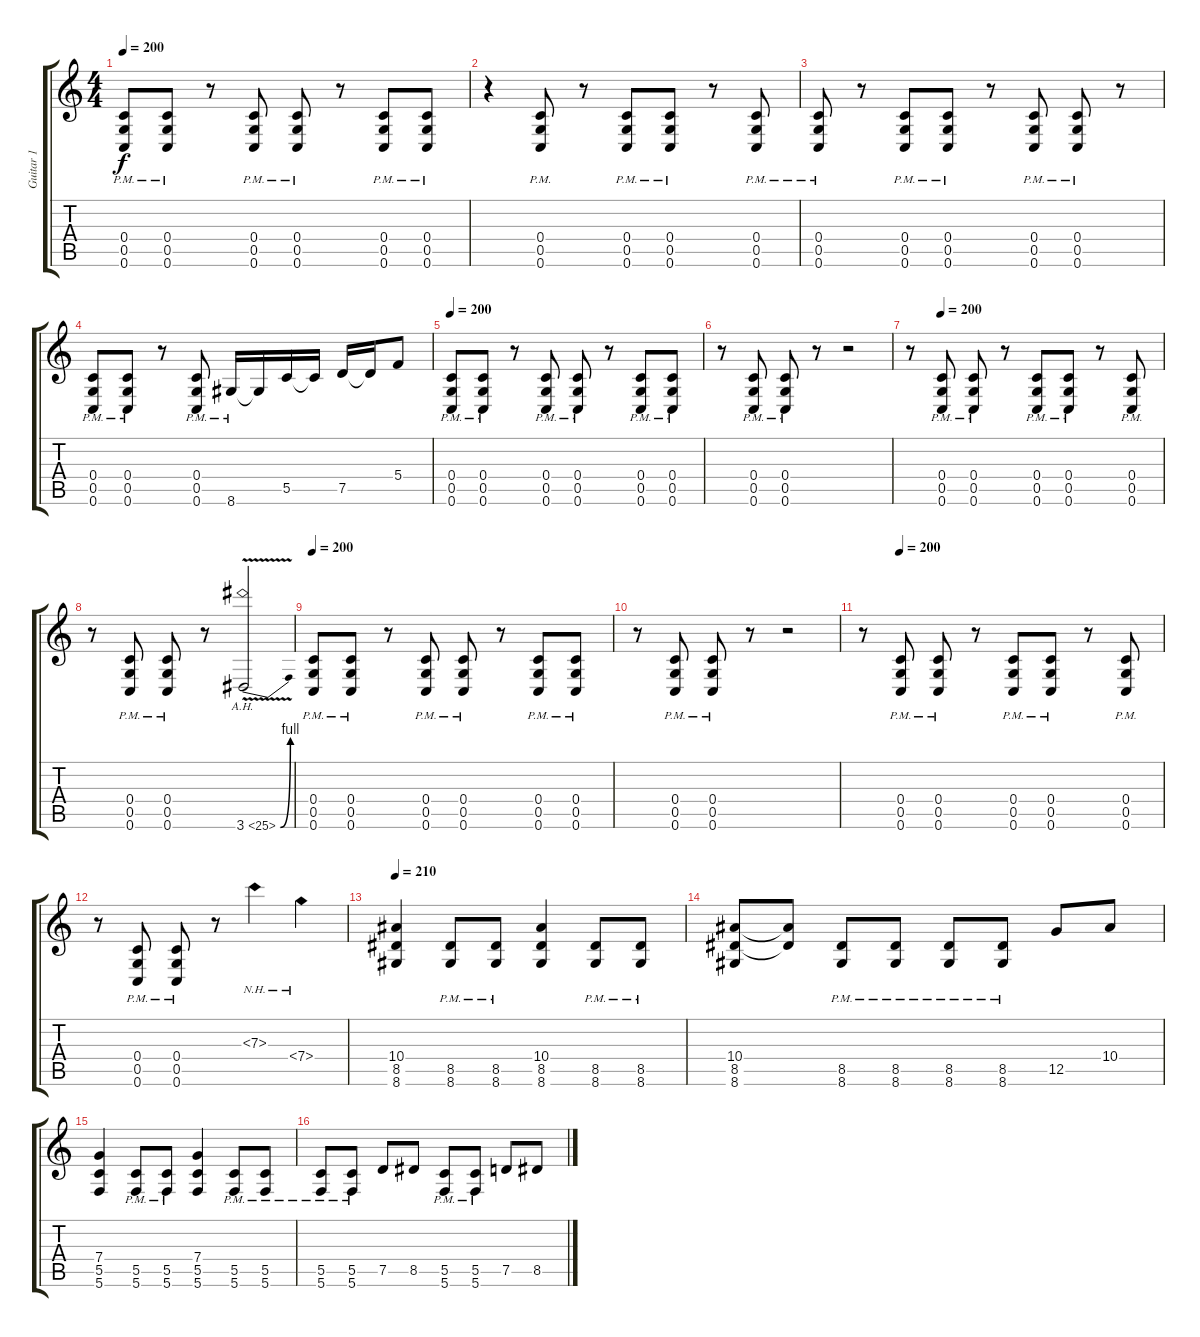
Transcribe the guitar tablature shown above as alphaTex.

\track ("Guitar 1" "Guitar 1") {instrument distortionguitar}
\staff {score tabs}
\tuning (D4 A3 F3 C3 G2 C2) {hide}
\ts (4 4)
\tempo 200
\clef g2
\ks c
(0.4{pm} 0.5{pm} 0.6{pm}).8{dy f} (0.4{pm} 0.5{pm} 0.6{pm}).8 r.8 (0.4{pm} 0.5{pm} 0.6{pm}).8 (0.4{pm} 0.5{pm} 0.6{pm}).8 r.8 (0.4{pm} 0.5{pm} 0.6{pm}).8 (0.4{pm} 0.5{pm} 0.6{pm}).8 |
r.4 (0.4{pm} 0.5{pm} 0.6{pm}).8 r.8 (0.4{pm} 0.5{pm} 0.6{pm}).8 (0.4{pm} 0.5{pm} 0.6{pm}).8 r.8 (0.4{pm} 0.5{pm} 0.6{pm}).8 |
(0.4{pm} 0.5{pm} 0.6{pm}).8 r.8 (0.4{pm} 0.5{pm} 0.6{pm}).8 (0.4{pm} 0.5{pm} 0.6{pm}).8 r.8 (0.4{pm} 0.5{pm} 0.6{pm}).8 (0.4{pm} 0.5{pm} 0.6{pm}).8 r.8 |
(0.4{pm} 0.5{pm} 0.6{pm}).8 (0.4{pm} 0.5{pm} 0.6{pm}).8 r.8 (0.4{pm} 0.5{pm} 0.6{pm}).8 8.6{pm}.16 8.6{t}.16 5.5.16 5.5{t}.16 7.5.16 7.5{t}.16 5.4.8 |
\tempo 200
(0.4{pm} 0.5{pm} 0.6{pm}).8 (0.4{pm} 0.5{pm} 0.6{pm}).8 r.8 (0.4{pm} 0.5{pm} 0.6{pm}).8 (0.4{pm} 0.5{pm} 0.6{pm}).8 r.8 (0.4{pm} 0.5{pm} 0.6{pm}).8 (0.4{pm} 0.5{pm} 0.6{pm}).8 |
r.8 (0.4{pm} 0.5{pm} 0.6{pm}).8 (0.4{pm} 0.5{pm} 0.6{pm}).8 r.8 r.2 |
\tempo (200 0.125)
r.8 (0.4{pm} 0.5{pm} 0.6{pm}).8 (0.4{pm} 0.5{pm} 0.6{pm}).8 r.8 (0.4{pm} 0.5{pm} 0.6{pm}).8 (0.4{pm} 0.5{pm} 0.6{pm}).8 r.8 (0.4{pm} 0.5{pm} 0.6{pm}).8 |
r.8 (0.4{pm} 0.5{pm} 0.6{pm}).8 (0.4{pm} 0.5{pm} 0.6{pm}).8 r.8 3.6{be (bend 0 0 60 4) ah 22 v}.2 |
\tempo 200
(0.4{pm} 0.5{pm} 0.6{pm}).8 (0.4{pm} 0.5{pm} 0.6{pm}).8 r.8 (0.4{pm} 0.5{pm} 0.6{pm}).8 (0.4{pm} 0.5{pm} 0.6{pm}).8 r.8 (0.4{pm} 0.5{pm} 0.6{pm}).8 (0.4{pm} 0.5{pm} 0.6{pm}).8 |
r.8 (0.4{pm} 0.5{pm} 0.6{pm}).8 (0.4{pm} 0.5{pm} 0.6{pm}).8 r.8 r.2 |
\tempo (200 0.125)
r.8 (0.4{pm} 0.5{pm} 0.6{pm}).8 (0.4{pm} 0.5{pm} 0.6{pm}).8 r.8 (0.4{pm} 0.5{pm} 0.6{pm}).8 (0.4{pm} 0.5{pm} 0.6{pm}).8 r.8 (0.4{pm} 0.5{pm} 0.6{pm}).8 |
r.8 (0.4{pm} 0.5{pm} 0.6{pm}).8 (0.4{pm} 0.5{pm} 0.6{pm}).8 r.8 7.3{nh}.4 7.4{nh}.4 |
\tempo 210
(10.4 8.5 8.6).4 (8.5 8.6{pm}).8 (8.5 8.6{pm}).8 (10.4 8.5 8.6).4 (8.5 8.6{pm}).8 (8.5 8.6{pm}).8 |
(10.4 8.5 8.6).8 (10.4{t} 8.5{t}).8 (8.5 8.6{pm}).8 (8.5 8.6{pm}).8 (8.5 8.6{pm}).8 (8.5 8.6{pm}).8 12.5.8 10.4.8 |
(7.4 5.5 5.6).4 (5.5 5.6{pm}).8 (5.5 5.6{pm}).8 (7.4 5.5 5.6).4 (5.5 5.6{pm}).8 (5.5 5.6{pm}).8 |
(5.5 5.6{pm}).8 (5.5 5.6{pm}).8 7.5.8 8.5.8 (5.5 5.6{pm}).8 (5.5 5.6{pm}).8 7.5.8 8.5.8
